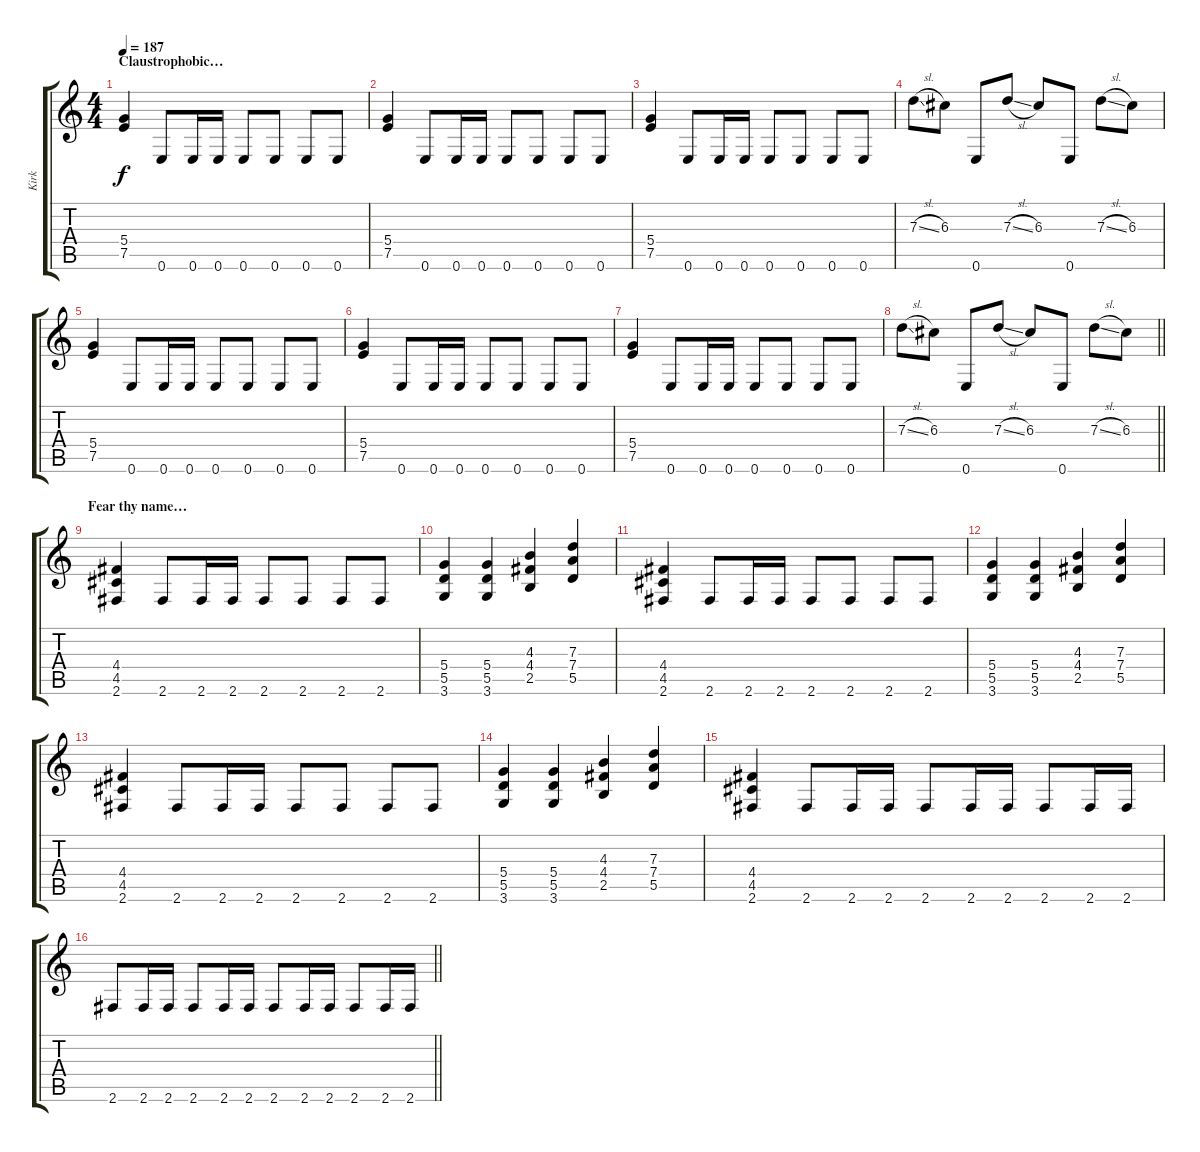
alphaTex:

\track ("Kirk" "Kirk") {instrument distortionguitar}
\staff {score tabs}
\tuning (E4 B3 G3 D3 A2 E2) {hide}
\ts (4 4)
\section ("" "Claustrophobic…")
\tempo 187
\clef g2
\ks c
(5.4 7.5).4{dy f} 0.6.8 0.6.16 0.6.16 0.6.8 0.6.8 0.6.8 0.6.8 |
(5.4 7.5).4 0.6.8 0.6.16 0.6.16 0.6.8 0.6.8 0.6.8 0.6.8 |
(5.4 7.5).4 0.6.8 0.6.16 0.6.16 0.6.8 0.6.8 0.6.8 0.6.8 |
7.3{sl}.8 6.3.8 0.6.8 7.3{sl}.8 6.3.8 0.6.8 7.3{sl}.8 6.3.8 |
(5.4 7.5).4 0.6.8 0.6.16 0.6.16 0.6.8 0.6.8 0.6.8 0.6.8 |
(5.4 7.5).4 0.6.8 0.6.16 0.6.16 0.6.8 0.6.8 0.6.8 0.6.8 |
(5.4 7.5).4 0.6.8 0.6.16 0.6.16 0.6.8 0.6.8 0.6.8 0.6.8 |
\barLineRight lightlight
7.3{sl}.8 6.3.8 0.6.8 7.3{sl}.8 6.3.8 0.6.8 7.3{sl}.8 6.3.8 |
\section ("" "Fear thy name…")
(4.4 4.5 2.6).4 2.6.8 2.6.16 2.6.16 2.6.8 2.6.8 2.6.8 2.6.8 |
(5.4 5.5 3.6).4 (5.4 5.5 3.6).4 (4.3 4.4 2.5).4 (7.3 7.4 5.5).4 |
(4.4 4.5 2.6).4 2.6.8 2.6.16 2.6.16 2.6.8 2.6.8 2.6.8 2.6.8 |
(5.4 5.5 3.6).4 (5.4 5.5 3.6).4 (4.3 4.4 2.5).4 (7.3 7.4 5.5).4 |
(4.4 4.5 2.6).4 2.6.8 2.6.16 2.6.16 2.6.8 2.6.8 2.6.8 2.6.8 |
(5.4 5.5 3.6).4 (5.4 5.5 3.6).4 (4.3 4.4 2.5).4 (7.3 7.4 5.5).4 |
(4.4 4.5 2.6).4 2.6.8 2.6.16 2.6.16 2.6.8 2.6.16 2.6.16 2.6.8 2.6.16 2.6.16 |
\barLineRight lightlight
2.6.8 2.6.16 2.6.16 2.6.8 2.6.16 2.6.16 2.6.8 2.6.16 2.6.16 2.6.8 2.6.16 2.6.16
